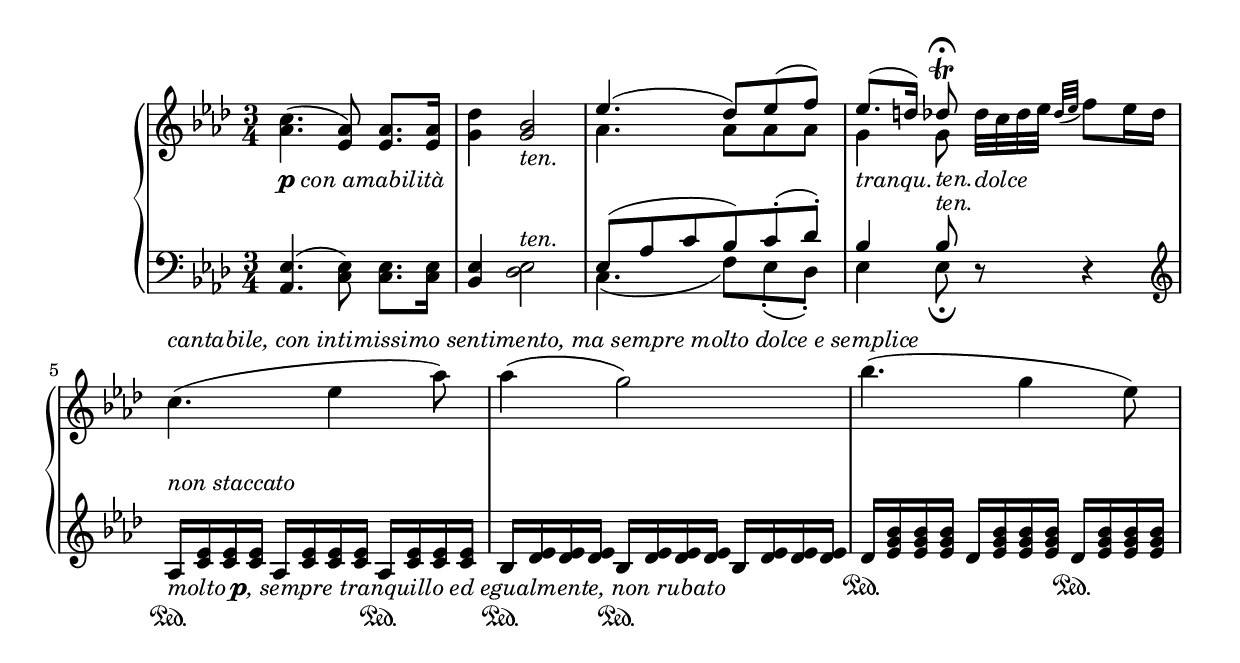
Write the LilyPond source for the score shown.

%% DO NOT EDIT this file manually; it is automatically
%% generated from LSR http://lsr.dsi.unimi.it
%% Make any changes in LSR itself, or in Documentation/snippets/new/ ,
%% and then run scripts/auxiliar/makelsr.py
%%
%% This file is in the public domain.
\version "2.17.11"

\header {
  lsrtags = "headword"

  texidoc = "
Text headword

"
  doctitle = "Text headword"
} % begin verbatim

\include "english.ly"

% NR 1.8 Text

% L. v. Beethoven, Op. 110
% Piano sonata 31
% measures 1 - 7

\layout {
  \context {
    \Score
    \override SpacingSpanner.base-shortest-duration =
    #(ly:make-moment 1/20)
  }
}

\new PianoStaff <<

  % RH staff
  \new Staff {
    \clef treble
    \key af \major
    \time 3/4

    \once \override TextScript.staff-padding = #4
    <c'' af'>4. (
    _ \markup { \dynamic p \italic { con amabilità } }
    <af' ef'>8 )
    <af' ef'>8. [
    <af' ef'>16 ]

    |

    <df'' g'>4
    <bf' g'>2
    _ \markup { \italic { ten. } }

    |

    <<

      \new Voice {
        \voiceOne
        ef''4. (
        df''8 [ )
        ef'' (
        f'' ) ]

        |

        \once \override TextScript.staff-padding = #4
        ef''8. (
        _ \markup { \italic { tranqu. } }
        d''16 )
        df''8 \trill \fermata
        _ \markup { \italic { ten. } }
      }

      \new Voice {
        \voiceTwo
        af'4.
        af'8 [
        af'8
        af'8 ]

        |

        g'4
        g'8
      }

    >>

    \oneVoice
    \once \override TextScript.staff-padding = #4
    df''32
    _ \markup { \italic dolce }
    c''32
    df''32
    ef''32
    \acciaccatura { df''[ ef'' ] }
    f''8
    ef''16
    df''16

    |
    \break
    \overrideProperty Score.NonMusicalPaperColumn.line-break-system-details #'((alignment-distances . (12)))

    c''4. (
    ^ \markup \italic { cantabile, con intimissimo sentimento,
      ma sempre molto dolce e semplice }
    ef''4
    af''8 )

    |

    af''4 (
    g''2 )

    |

    bf''4. (
    g''4
    ef''8 )

    |
  }

  % LH
  \new Staff {
    \clef bass
    \key af \major
    \time 3/4

    <ef af,>4. (
    <ef c>8 )
    <ef c>8. [
    <ef c>16 ]

    |

    <ef bf,>4
    <ef df>2 ^ \markup { \italic ten. }

    |

    <<

      \new Voice {
        \voiceOne
        ef8 [ (
        af8
        c'8
        bf8 )
        c'8 ( \staccato
        df'8 ]  ) \staccato

        |

        bf4
        bf8 ^ \markup { \italic ten. }
      }

      \new Voice {
        \voiceTwo
        c4. (
        f8 [ )
        ef8 ( \staccato
        df8 ] ) \staccato

        |

        ef4
        ef8 \fermata
      }

    >>

    \oneVoice
    r8
    r4
    \clef treble

    |

    \override Staff.SustainPedalLineSpanner.outside-staff-priority = #1000
    \override Staff.SustainPedalLineSpanner.staff-padding = #7
    \once \override TextScript.padding = #2
    af16 \sustainOn
    ^ \markup \italic { non staccato }
    _ \markup \italic { molto \concat { \dynamic { p } , } sempre tranquillo
      ed egualmente, non rubato }
    <ef' c'>16
    <ef' c'>16
    <ef' c'>16
    af16
    <ef' c'>16
    <ef' c'>16
    <ef' c'>16
    af16 \sustainOn
    <ef' c'>16
    <ef' c'>16
    <ef' c'>16

    |

    bf16 \sustainOn
    <ef' df'>16
    <ef' df'>16
    <ef' df'>16
    bf16 \sustainOn
    <ef' df'>16
    <ef' df'>16
    <ef' df'>16
    bf16
    <ef' df'>16
    <ef' df'>16
    <ef' df'>16

    |

    \override Staff.SustainPedalLineSpanner.staff-padding = #4
    df'16 \sustainOn
    <bf' g' ef'>16
    <bf' g' ef'>16
    <bf' g' ef'>16
    df'16
    <bf' g' ef'>16
    <bf' g' ef'>16
    <bf' g' ef'>16
    df'16 \sustainOn
    <bf' g' ef'>16
    <bf' g' ef'>16
    <bf' g' ef'>16

    |
  }

>>
